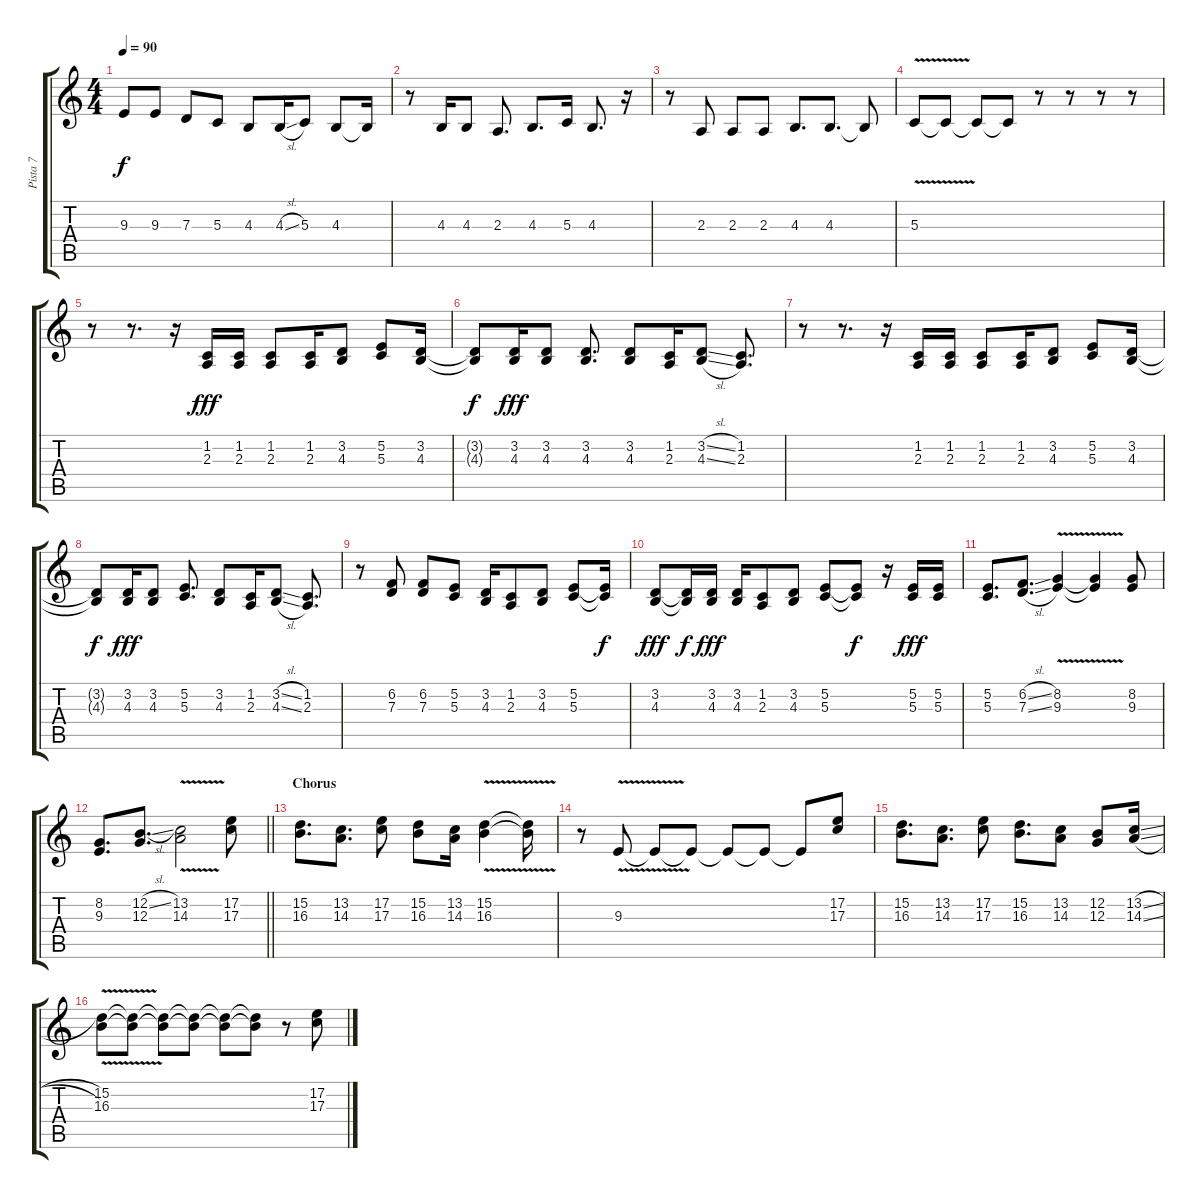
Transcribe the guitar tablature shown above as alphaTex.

\track ("Pista 7" "Pista 7") {instrument electricpiano1}
\staff {score tabs}
\tuning (E4 B3 G3 D3 A2 E2) {hide}
\ts (4 4)
\tempo 90
\clef g2
\ks c
9.3{t}.8{dy f} 9.3.8 7.3.8 5.3.8 4.3.8 4.3{sl}.16 5.3.8 4.3.8 4.3{t}.16 |
r.8 4.3.16 4.3.8 2.3.8{d} 4.3.8{d} 5.3.16 4.3.8{d} r.16 |
r.8 2.3.8 2.3.8 2.3.8 4.3.8{d} 4.3.8{d} 4.3{t}.8 |
5.3{v}.8 5.3{t}.8 5.3{t}.8 5.3{t}.8 r.8 r.8 r.8 r.8 |
r.8 r.8{d} r.16 (1.2 2.3).16{dy fff} (1.2 2.3).16 (1.2 2.3).8 (1.2 2.3).16 (3.2 4.3).8 (5.2 5.3).8 (3.2 4.3).16 |
(3.2{t} 4.3{t}).8{dy f} (3.2 4.3).16{dy fff} (3.2 4.3).8 (3.2 4.3).8{d} (3.2 4.3).8 (1.2 2.3).16 (3.2{sl} 4.3{sl}).8 (1.2 2.3).8{d} |
r.8 r.8{d} r.16 (1.2 2.3).16 (1.2 2.3).16 (1.2 2.3).8 (1.2 2.3).16 (3.2 4.3).8 (5.2 5.3).8 (3.2 4.3).16 |
(3.2{t} 4.3{t}).8{dy f} (3.2 4.3).16{dy fff} (3.2 4.3).8 (5.2 5.3).8{d} (3.2 4.3).8 (1.2 2.3).16 (3.2{sl} 4.3{sl}).8 (1.2 2.3).8{d} |
r.8 (6.2 7.3).8 (6.2 7.3).8 (5.2 5.3).8 (3.2 4.3).16 (1.2 2.3).8 (3.2 4.3).8 (5.2 5.3).8 (5.2{t} 5.3{t}).16{dy f} |
(3.2 4.3).8{dy fff} (3.2{t} 4.3{t}).16{dy f} (3.2 4.3).16{dy fff} (3.2 4.3).16 (1.2 2.3).8 (3.2 4.3).8 (5.2 5.3).8 (5.2{t} 5.3{t}).8{dy f} r.16 (5.2 5.3).16{dy fff} (5.2 5.3).16 |
(5.2 5.3).8{d} (6.2{sl} 7.3{sl}).8{d} (8.2{v} 9.3{v}).4 (8.2{t} 9.3{t}).4 (8.2 9.3).8 |
\barLineRight lightlight
(8.2 9.3).8{d} (12.2{sl} 12.3).8{d balance 8} (13.2{v} 14.3).2 (17.2 17.3).8{balance 0} |
\section ("" "Chorus")
(15.2 16.3).8{d} (13.2 14.3).8{d} (17.2 17.3).8 (15.2 16.3).8 (13.2 14.3).16 (15.2{v} 16.3{v}).4 (15.2{t} 16.3{t}).16 |
r.8 9.3{v}.8 9.3{t}.8 9.3{t}.8 9.3{t}.8 9.3{t}.8 9.3{t}.8 (17.2 17.3).8 |
(15.2 16.3).8{d} (13.2 14.3).8{d} (17.2 17.3).8 (15.2 16.3).8{d} (13.2 14.3).8 (12.2 12.3).8 (13.2{sl} 14.3{sl}).16 |
(15.2{v} 16.3{v}).8 (15.2{t} 16.3{t}).8 (15.2{t} 16.3{t}).8 (15.2{t} 16.3{t}).8 (15.2{t} 16.3{t}).8 (15.2{t} 16.3{t}).8 r.8 (17.2 17.3).8
